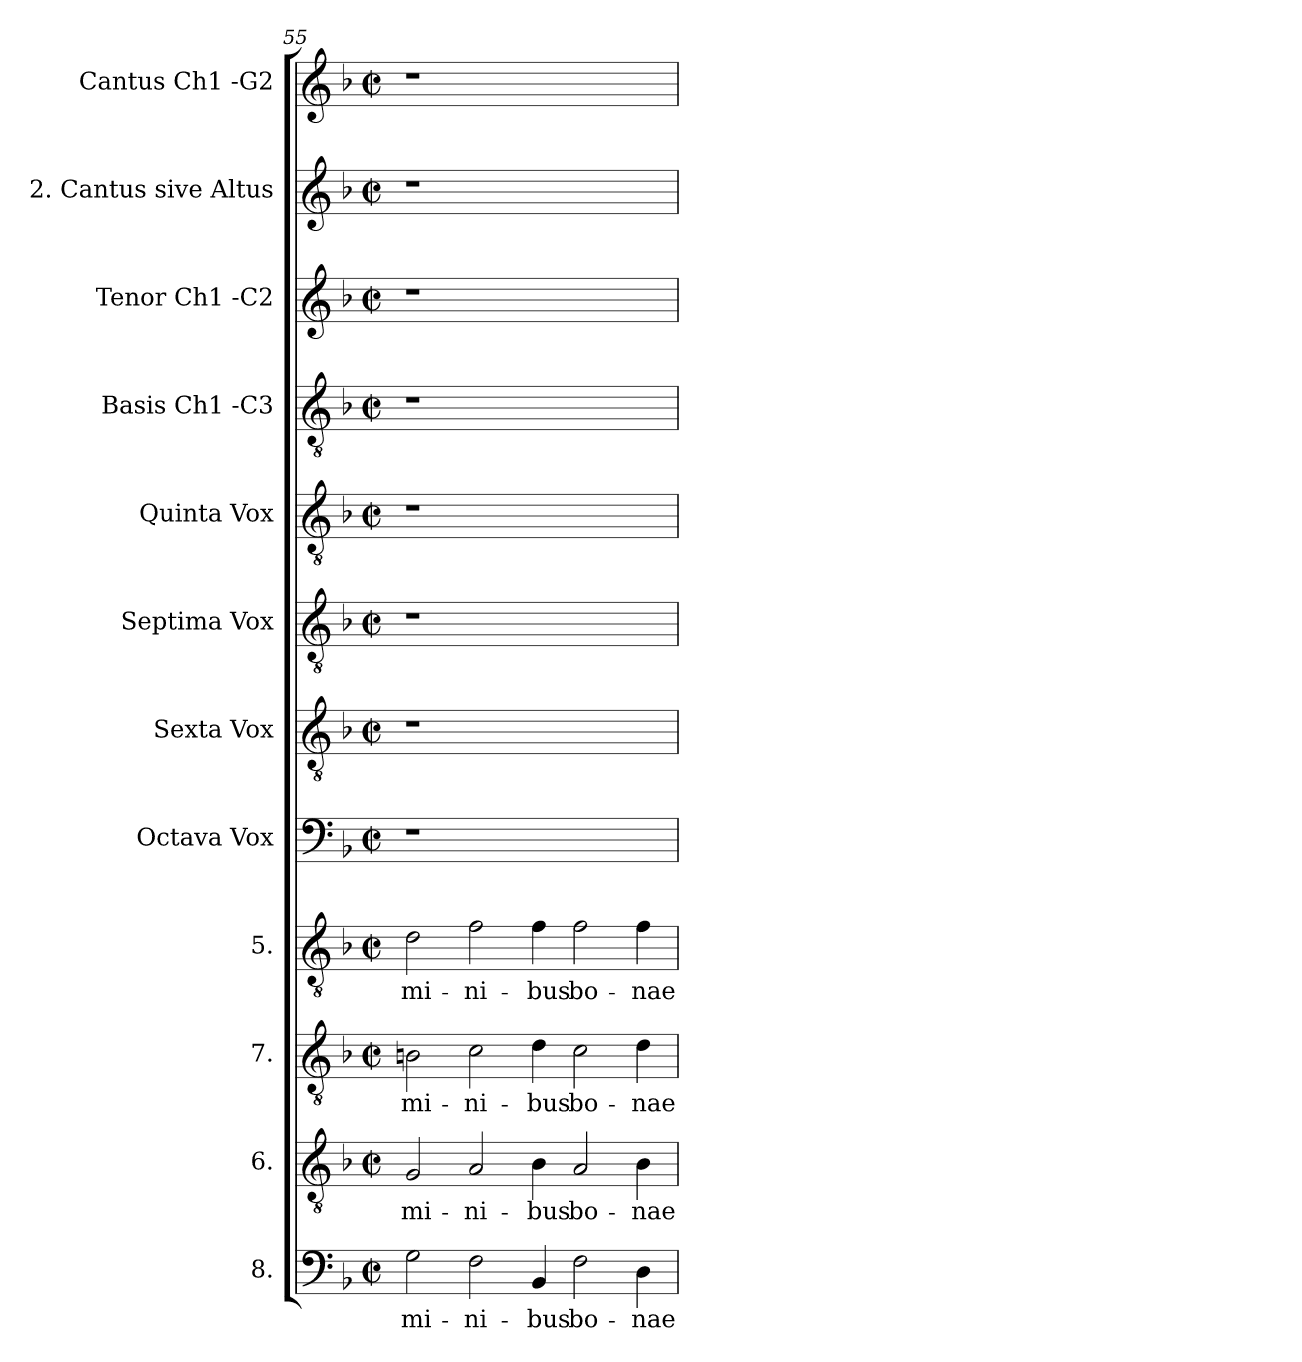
**kern	**text	**kern	**text	**kern	**text	**kern	**text	**kern	**kern	**kern	**kern	**kern	**kern	**kern	**kern
*part12	*part12	*part11	*part11	*part10	*part10	*part9	*part9	*part8	*part7	*part6	*part5	*part4	*part3	*part2	*part1
*staff12	*staff12	*staff11	*staff11	*staff10	*staff10	*staff9	*staff9	*staff8	*staff7	*staff6	*staff5	*staff4	*staff3	*staff2	*staff1
*I"8.	*	*I"6.	*	*I"7.	*	*I"5.	*	*I"Octava  Vox	*I"Sexta  Vox	*I"Septima  Vox	*I"Quinta  Vox	*I"Basis  Ch1 -C3	*I"Tenor  Ch1 -C2	*I"2. Cantus sive  Altus	*I"Cantus  Ch1 -G2
*	*	*	*	*	*	*	*	*	*	*	*	*I'B	*I'T	*I'A	*I'C
*clefF4	*	*clefGv2	*	*clefGv2	*	*clefGv2	*	*clefF4	*clefGv2	*clefGv2	*clefGv2	*clefGv2	*clefG2	*clefG2	*clefG2
*k[b-]	*	*k[b-]	*	*k[b-]	*	*k[b-]	*	*k[b-]	*k[b-]	*k[b-]	*k[b-]	*k[b-]	*k[b-]	*k[b-]	*k[b-]
*F:	*	*F:	*	*F:	*	*F:	*	*F:	*F:	*F:	*F:	*F:	*F:	*F:	*F:
*M2/2	*	*M2/2	*	*M2/2	*	*M2/2	*	*M2/2	*M2/2	*M2/2	*M2/2	*M2/2	*M2/2	*M2/2	*M2/2
*met(c|)	*	*met(c|)	*	*met(c|)	*	*met(c|)	*	*met(c|)	*met(c|)	*met(c|)	*met(c|)	*met(c|)	*met(c|)	*met(c|)	*met(c|)
=55	=55	=55	=55	=55	=55	=55	=55	=55	=55	=55	=55	=55	=55	=55	=55
!	!LO:LY:b:cj	!	!LO:LY:b:cj	!	!LO:LY:b:cj	!	!LO:LY:b:cj	!	!	!	!	!	!	!	!
2G\	-mi-	2G/	-mi-	2Bn\	-mi-	2d\	-mi-	1r	1r	1r	1r	1r	1r	1r	1r
!	!LO:LY:b:cj	!	!LO:LY:b:cj	!	!LO:LY:b:cj	!	!LO:LY:b:cj	!	!	!	!	!	!	!	!
2F\	-ni-	2A/	-ni-	2c\	-ni-	2f\	-ni-	.	.	.	.	.	.	.	.
!	!LO:LY:b:cj	!	!LO:LY:b:cj	!	!LO:LY:b:cj	!	!LO:LY:b:cj	!	!	!	!	!	!	!	!
4BB-/	-bus	4B-\	-bus	4d\	-bus	4f\	-bus	1ryy	1ryy	1ryy	1ryy	1ryy	1ryy	1ryy	1ryy
!	!LO:LY:b:cj	!	!LO:LY:b:cj	!	!LO:LY:b:cj	!	!LO:LY:b:cj	!	!	!	!	!	!	!	!
2F\	bo-	2A/	bo-	2c\	bo-	2f\	bo-	.	.	.	.	.	.	.	.
!	!LO:LY:b:cj	!	!LO:LY:b:cj	!	!LO:LY:b:cj	!	!LO:LY:b:cj	!	!	!	!	!	!	!	!
4D\	-nae	4B-\	-nae	4d\	-nae	4f\	-nae	.	.	.	.	.	.	.	.
=	=	=	=	=	=	=	=	=	=	=	=	=	=	=	=
*-	*-	*-	*-	*-	*-	*-	*-	*-	*-	*-	*-	*-	*-	*-	*-
